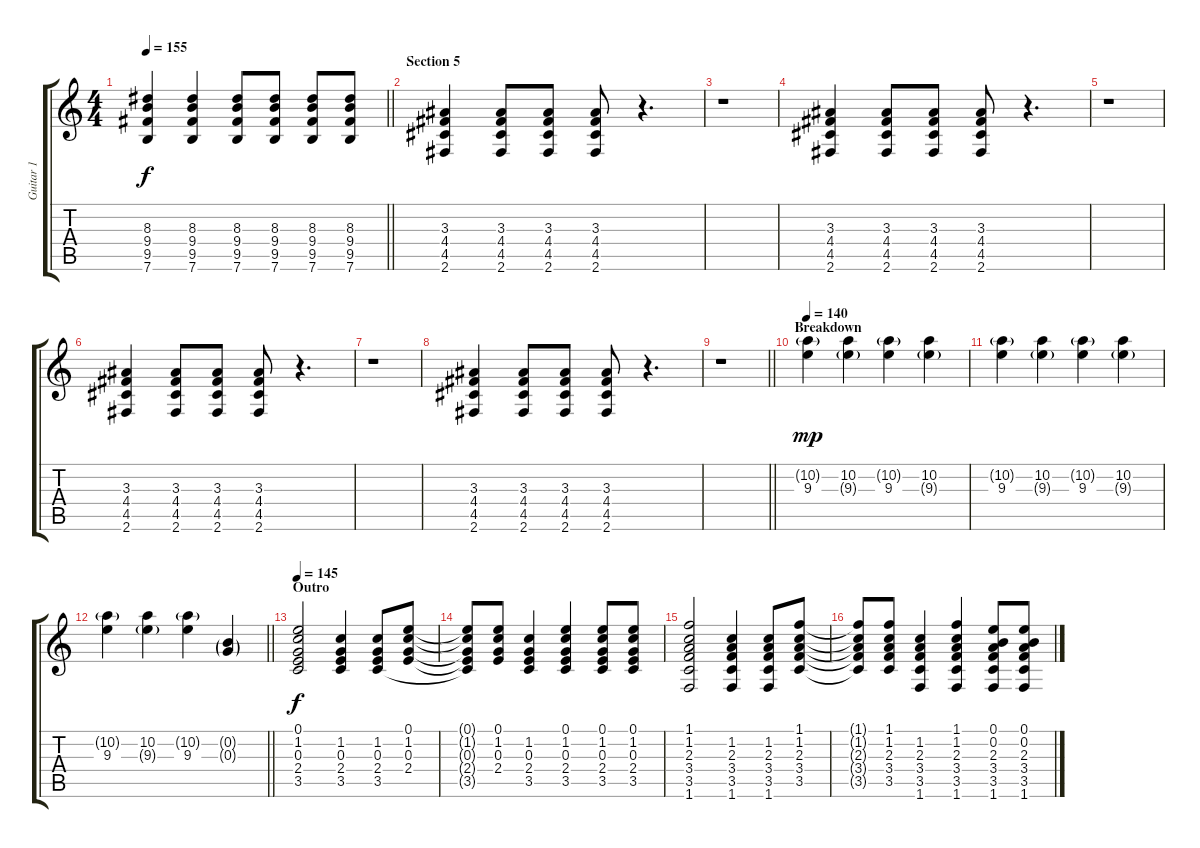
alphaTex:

\track ("Guitar 1" "Guitar 1") {instrument overdrivenguitar}
\staff {score tabs}
\tuning (E4 B3 G3 D3 A2 E2) {hide}
\ts (4 4)
\tempo 155
\clef g2
\barLineRight lightlight
\ks c
(8.3 9.4 9.5 7.6).4{dy f} (8.3 9.4 9.5 7.6).4 (8.3 9.4 9.5 7.6).8 (8.3 9.4 9.5 7.6).8 (8.3 9.4 9.5 7.6).8 (8.3 9.4 9.5 7.6).8 |
\section ("" "Section 5")
(3.3 4.4 4.5 2.6).4 (3.3 4.4 4.5 2.6).8 (3.3 4.4 4.5 2.6).8 (3.3 4.4 4.5 2.6).8 r.4{d} |
r.1 |
(3.3 4.4 4.5 2.6).4 (3.3 4.4 4.5 2.6).8 (3.3 4.4 4.5 2.6).8 (3.3 4.4 4.5 2.6).8 r.4{d} |
r.1 |
(3.3 4.4 4.5 2.6).4 (3.3 4.4 4.5 2.6).8 (3.3 4.4 4.5 2.6).8 (3.3 4.4 4.5 2.6).8 r.4{d} |
r.1 |
(3.3 4.4 4.5 2.6).4 (3.3 4.4 4.5 2.6).8 (3.3 4.4 4.5 2.6).8 (3.3 4.4 4.5 2.6).8 r.4{d} |
\barLineRight lightlight
r.1 |
\section ("" "Breakdown")
\tempo 140
(10.2{g} 9.3).4{dy mp} (10.2 9.3{g}).4 (10.2{g} 9.3).4 (10.2 9.3{g}).4 |
(10.2{g} 9.3).4 (10.2 9.3{g}).4 (10.2{g} 9.3).4 (10.2 9.3{g}).4 |
\barLineRight lightlight
(10.2{g} 9.3).4 (10.2 9.3{g}).4 (10.2{g} 9.3).4 (0.2{g} 0.3{g}).4 |
\section ("" "Outro")
\tempo 145
(0.1 1.2 0.3 2.4 3.5).2{dy f instrument electricguitarclean} (1.2 0.3 2.4 3.5).4 (1.2 0.3 2.4 3.5).8 (0.1 1.2 0.3 2.4).8 |
(0.1{t} 1.2{t} 0.3{t} 2.4{t} 3.5{t}).8 (0.1 1.2 0.3 2.4).8 (1.2 0.3 2.4 3.5).4 (0.1 1.2 0.3 2.4 3.5).4 (0.1 1.2 0.3 2.4 3.5).8 (0.1 1.2 0.3 2.4 3.5).8 |
(1.1 1.2 2.3 3.4 3.5 1.6).2 (1.2 2.3 3.4 3.5 1.6).4 (1.2 2.3 3.4 3.5 1.6).8 (1.1 1.2 2.3 3.4 3.5).8 |
(1.1{t} 1.2{t} 2.3{t} 3.4{t} 3.5{t}).8 (1.1 1.2 2.3 3.4 3.5).8 (1.2 2.3 3.4 3.5 1.6).4 (1.1 1.2 2.3 3.4 3.5 1.6).4 (0.1 0.2 2.3 3.4 3.5 1.6).8 (0.1 0.2 2.3 3.4 3.5 1.6).8
